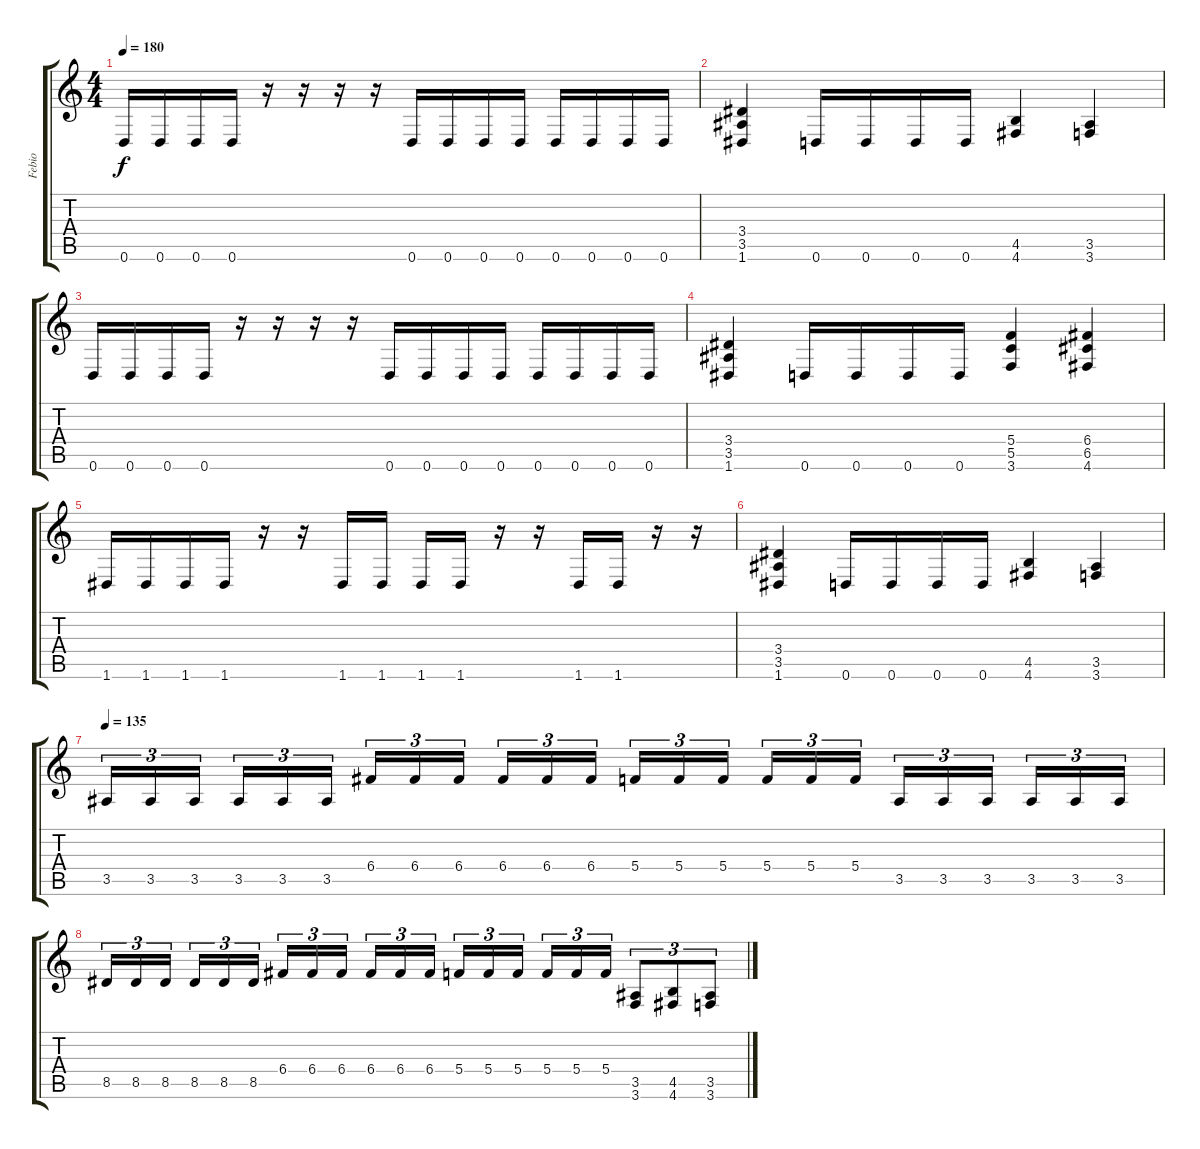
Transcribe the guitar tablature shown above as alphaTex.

\track ("Febio" "Febio") {instrument distortionguitar}
\staff {score tabs}
\tuning (D4 A3 F3 C3 G2 D2) {hide}
\ts (4 4)
\tempo 180
\clef g2
\ks c
0.6.16{dy f} 0.6.16 0.6.16 0.6.16 r.16 r.16 r.16 r.16 0.6.16 0.6.16 0.6.16 0.6.16 0.6.16 0.6.16 0.6.16 0.6.16 |
(3.4 3.5 1.6).4 0.6.16 0.6.16 0.6.16 0.6.16 (4.5 4.6).4 (3.5 3.6).4 |
0.6.16 0.6.16 0.6.16 0.6.16 r.16 r.16 r.16 r.16 0.6.16 0.6.16 0.6.16 0.6.16 0.6.16 0.6.16 0.6.16 0.6.16 |
(3.4 3.5 1.6).4 0.6.16 0.6.16 0.6.16 0.6.16 (5.4 5.5 3.6).4 (6.4 6.5 4.6).4 |
1.6.16 1.6.16 1.6.16 1.6.16 r.16 r.16 1.6.16 1.6.16 1.6.16 1.6.16 r.16 r.16 1.6.16 1.6.16 r.16 r.16 |
(3.4 3.5 1.6).4 0.6.16 0.6.16 0.6.16 0.6.16 (4.5 4.6).4 (3.5 3.6).4 |
\tempo 135
3.5.16{tu (3 2)} 3.5.16{tu (3 2)} 3.5.16{tu (3 2) beam splitsecondary} 3.5.16{tu (3 2)} 3.5.16{tu (3 2)} 3.5.16{tu (3 2)} 6.4.16{tu (3 2)} 6.4.16{tu (3 2)} 6.4.16{tu (3 2) beam splitsecondary} 6.4.16{tu (3 2)} 6.4.16{tu (3 2)} 6.4.16{tu (3 2)} 5.4.16{tu (3 2)} 5.4.16{tu (3 2)} 5.4.16{tu (3 2) beam splitsecondary} 5.4.16{tu (3 2)} 5.4.16{tu (3 2)} 5.4.16{tu (3 2)} 3.5.16{tu (3 2)} 3.5.16{tu (3 2)} 3.5.16{tu (3 2) beam splitsecondary} 3.5.16{tu (3 2)} 3.5.16{tu (3 2)} 3.5.16{tu (3 2)} |
8.5.16{tu (3 2)} 8.5.16{tu (3 2)} 8.5.16{tu (3 2) beam splitsecondary} 8.5.16{tu (3 2)} 8.5.16{tu (3 2)} 8.5.16{tu (3 2)} 6.4.16{tu (3 2)} 6.4.16{tu (3 2)} 6.4.16{tu (3 2) beam splitsecondary} 6.4.16{tu (3 2)} 6.4.16{tu (3 2)} 6.4.16{tu (3 2)} 5.4.16{tu (3 2)} 5.4.16{tu (3 2)} 5.4.16{tu (3 2) beam splitsecondary} 5.4.16{tu (3 2)} 5.4.16{tu (3 2)} 5.4.16{tu (3 2)} (3.5 3.6).8{tu (3 2)} (4.5 4.6).8{tu (3 2)} (3.5 3.6).8{tu (3 2)}
